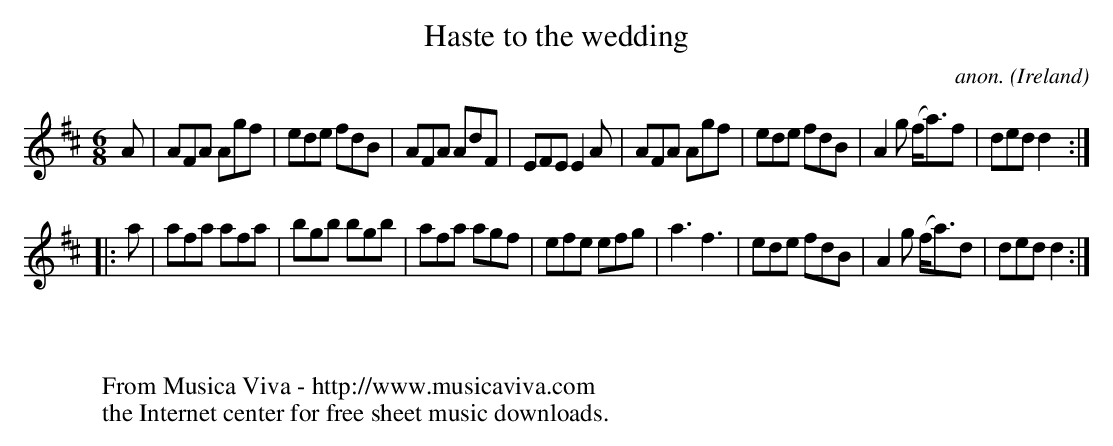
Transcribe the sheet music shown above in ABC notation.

X:1
T:Haste to the wedding
C:anon.
O:Ireland
M:6/8
L:1/8
K:D
A|AFA Agf|ede fdB|AFA AdF|EFE E2A|AFA Agf|ede fdB|A2g (f<a)f|ded d2:|
|:a|afa afa|bgb bgb|afa agf|efe efg|a3 f3|ede fdB|A2 g (f<a)d|ded d2:|
W:
W:
W:  From Musica Viva - http://www.musicaviva.com
W:  the Internet center for free sheet music downloads.
